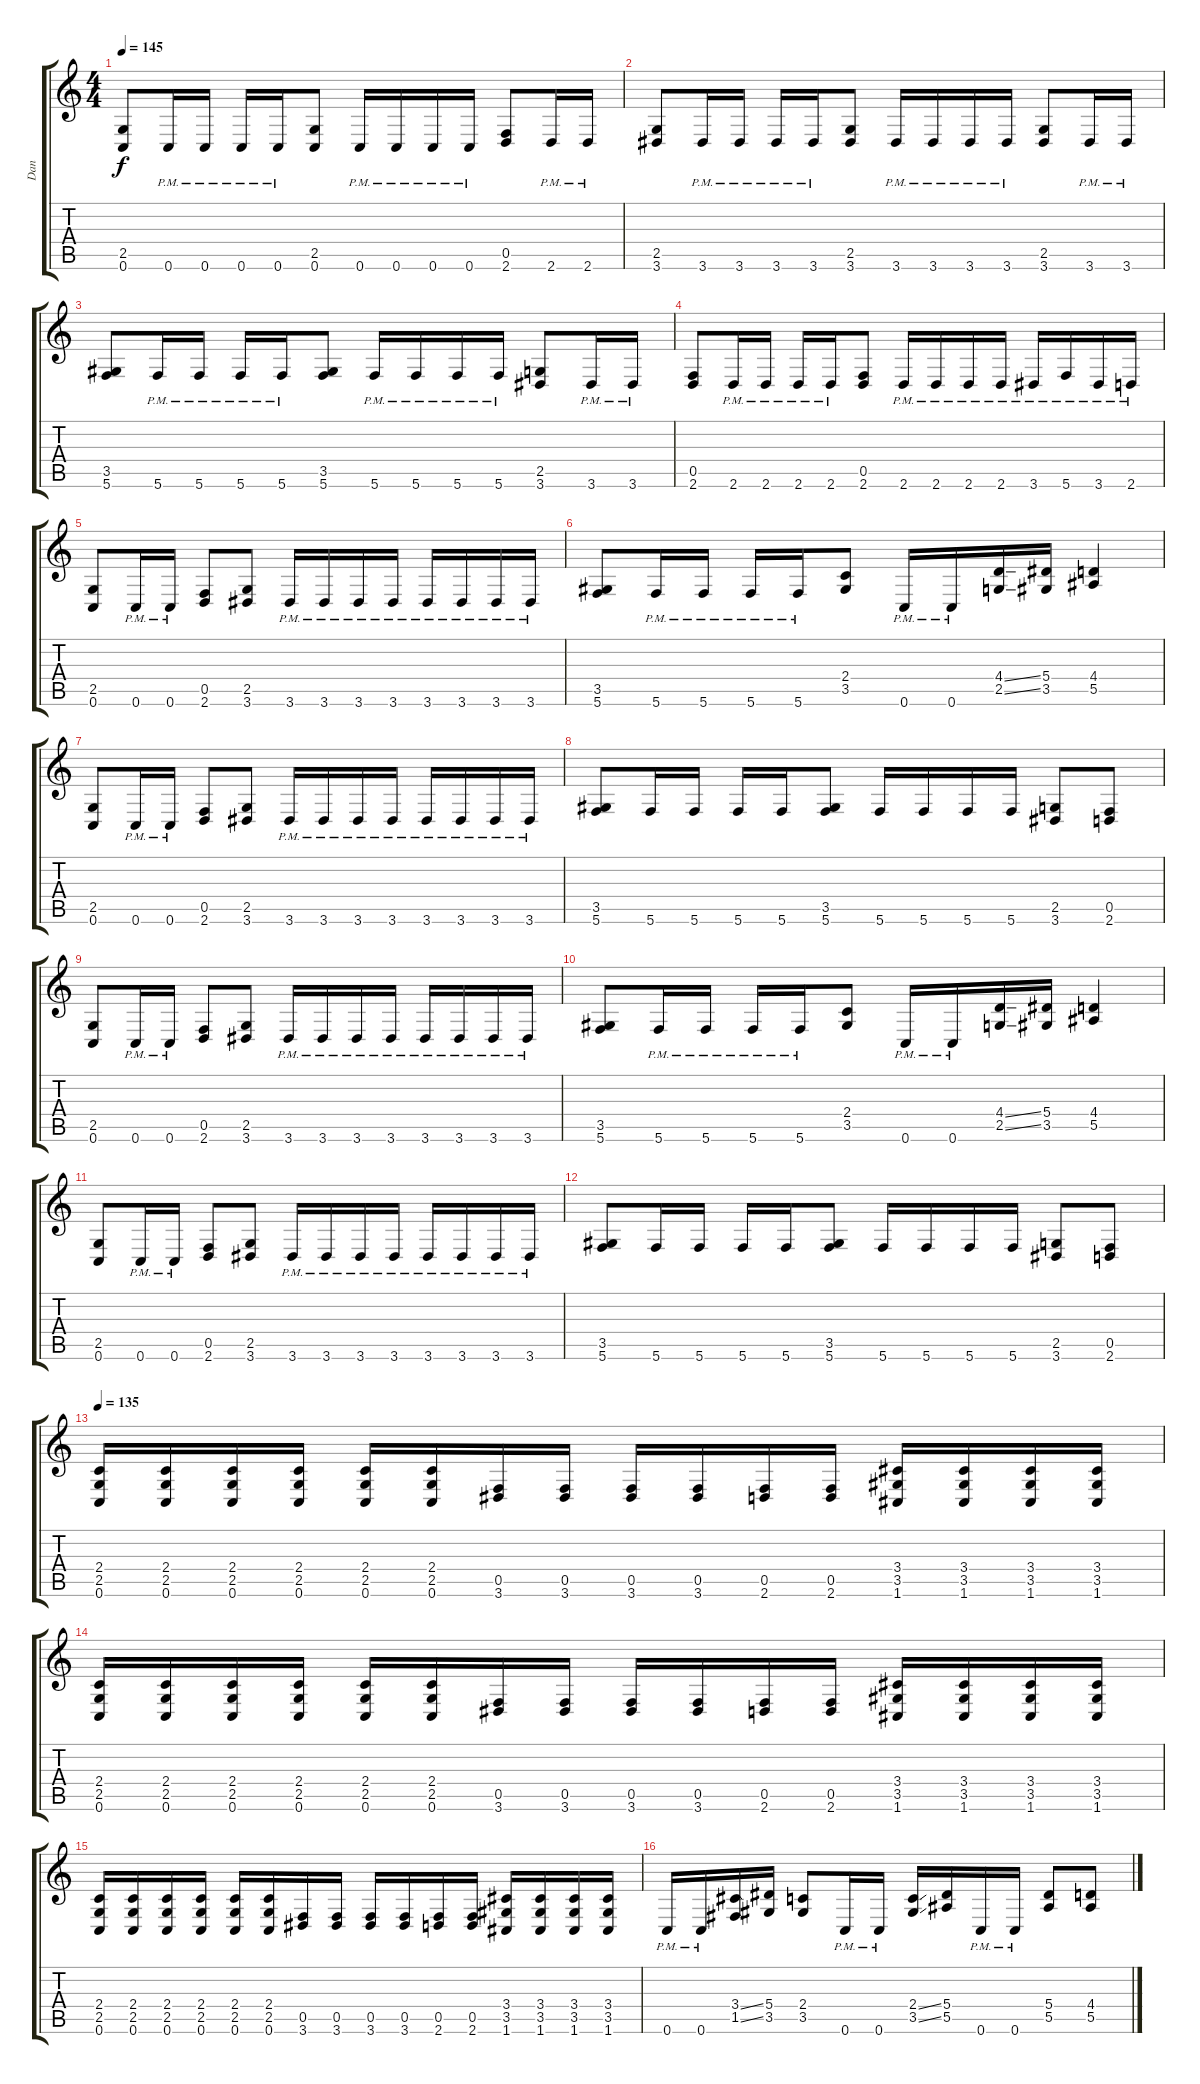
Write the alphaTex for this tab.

\track ("Dan" "Dan") {instrument distortionguitar}
\staff {score tabs}
\tuning (C4 G3 Eb3 Bb2 F2 C2) {hide}
\ts (4 4)
\tempo 145
\clef g2
\ks c
(2.5 0.6).8{dy f} 0.6{pm}.16 0.6{pm}.16 0.6{pm}.16 0.6{pm}.16 (2.5 0.6).8 0.6{pm}.16 0.6{pm}.16 0.6{pm}.16 0.6{pm}.16 (0.5 2.6).8 2.6{pm}.16 2.6{pm}.16 |
(2.5 3.6).8 3.6{pm}.16 3.6{pm}.16 3.6{pm}.16 3.6{pm}.16 (2.5 3.6).8 3.6{pm}.16 3.6{pm}.16 3.6{pm}.16 3.6{pm}.16 (2.5 3.6).8 3.6{pm}.16 3.6{pm}.16 |
(3.5 5.6).8 5.6{pm}.16 5.6{pm}.16 5.6{pm}.16 5.6{pm}.16 (3.5 5.6).8 5.6{pm}.16 5.6{pm}.16 5.6{pm}.16 5.6{pm}.16 (2.5 3.6).8 3.6{pm}.16 3.6{pm}.16 |
(0.5 2.6).8 2.6{pm}.16 2.6{pm}.16 2.6{pm}.16 2.6{pm}.16 (0.5 2.6).8 2.6{pm}.16 2.6{pm}.16 2.6{pm}.16 2.6{pm}.16 3.6{pm}.16 5.6{pm}.16 3.6{pm}.16 2.6{pm}.16 |
(2.5 0.6).8 0.6{pm}.16 0.6{pm}.16 (0.5 2.6).8 (2.5 3.6).8 3.6{pm}.16 3.6{pm}.16 3.6{pm}.16 3.6{pm}.16 3.6{pm}.16 3.6{pm}.16 3.6{pm}.16 3.6{pm}.16 |
(3.5 5.6).8 5.6{pm}.16 5.6{pm}.16 5.6{pm}.16 5.6{pm}.16 (2.4 3.5).8 0.6{pm}.16 0.6{pm}.16 (4.4{ss} 2.5{ss}).16 (5.4 3.5).16 (4.4 5.5).4 |
(2.5 0.6).8 0.6{pm}.16 0.6{pm}.16 (0.5 2.6).8 (2.5 3.6).8 3.6{pm}.16 3.6{pm}.16 3.6{pm}.16 3.6{pm}.16 3.6{pm}.16 3.6{pm}.16 3.6{pm}.16 3.6{pm}.16 |
(3.5 5.6).8 5.6.16 5.6.16 5.6.16 5.6.16 (3.5 5.6).8 5.6.16 5.6.16 5.6.16 5.6.16 (2.5 3.6).8 (0.5 2.6).8 |
(2.5 0.6).8 0.6{pm}.16 0.6{pm}.16 (0.5 2.6).8 (2.5 3.6).8 3.6{pm}.16 3.6{pm}.16 3.6{pm}.16 3.6{pm}.16 3.6{pm}.16 3.6{pm}.16 3.6{pm}.16 3.6{pm}.16 |
(3.5 5.6).8 5.6{pm}.16 5.6{pm}.16 5.6{pm}.16 5.6{pm}.16 (2.4 3.5).8 0.6{pm}.16 0.6{pm}.16 (4.4{ss} 2.5{ss}).16 (5.4 3.5).16 (4.4 5.5).4 |
(2.5 0.6).8 0.6{pm}.16 0.6{pm}.16 (0.5 2.6).8 (2.5 3.6).8 3.6{pm}.16 3.6{pm}.16 3.6{pm}.16 3.6{pm}.16 3.6{pm}.16 3.6{pm}.16 3.6{pm}.16 3.6{pm}.16 |
(3.5 5.6).8 5.6.16 5.6.16 5.6.16 5.6.16 (3.5 5.6).8 5.6.16 5.6.16 5.6.16 5.6.16 (2.5 3.6).8 (0.5 2.6).8 |
\tempo 135
(2.4 2.5 0.6).16 (2.4 2.5 0.6).16 (2.4 2.5 0.6).16 (2.4 2.5 0.6).16 (2.4 2.5 0.6).16 (2.4 2.5 0.6).16 (0.5 3.6).16 (0.5 3.6).16 (0.5 3.6).16 (0.5 3.6).16 (0.5 2.6).16 (0.5 2.6).16 (3.4 3.5 1.6).16 (3.4 3.5 1.6).16 (3.4 3.5 1.6).16 (3.4 3.5 1.6).16 |
(2.4 2.5 0.6).16 (2.4 2.5 0.6).16 (2.4 2.5 0.6).16 (2.4 2.5 0.6).16 (2.4 2.5 0.6).16 (2.4 2.5 0.6).16 (0.5 3.6).16 (0.5 3.6).16 (0.5 3.6).16 (0.5 3.6).16 (0.5 2.6).16 (0.5 2.6).16 (3.4 3.5 1.6).16 (3.4 3.5 1.6).16 (3.4 3.5 1.6).16 (3.4 3.5 1.6).16 |
(2.4 2.5 0.6).16 (2.4 2.5 0.6).16 (2.4 2.5 0.6).16 (2.4 2.5 0.6).16 (2.4 2.5 0.6).16 (2.4 2.5 0.6).16 (0.5 3.6).16 (0.5 3.6).16 (0.5 3.6).16 (0.5 3.6).16 (0.5 2.6).16 (0.5 2.6).16 (3.4 3.5 1.6).16 (3.4 3.5 1.6).16 (3.4 3.5 1.6).16 (3.4 3.5 1.6).16 |
0.6{pm}.16 0.6{pm}.16 (3.4{ss} 1.5{ss}).16 (5.4 3.5).16 (2.4 3.5).8 0.6{pm}.16 0.6{pm}.16 (2.4{ss} 3.5{ss}).16 (5.4 5.5).16 0.6{pm}.16 0.6{pm}.16 (5.4 5.5).8 (4.4 5.5).8
